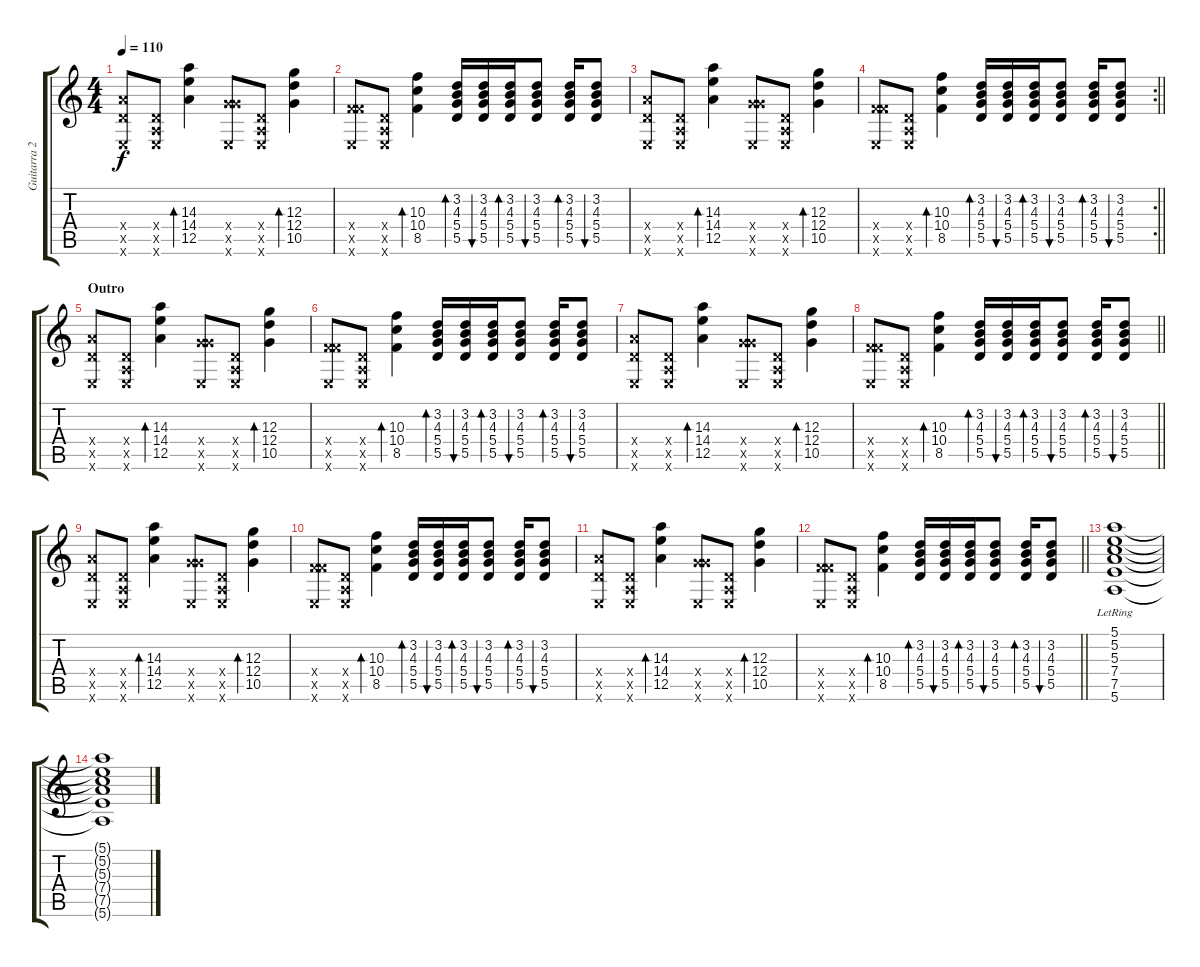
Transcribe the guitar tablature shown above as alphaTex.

\track ("Guitarra 2" "Guitarra 2") {instrument distortionguitar}
\staff {score tabs}
\tuning (E4 B3 G3 D3 A2 E2) {hide}
\ts (4 4)
\tempo 110
\clef g2
\ks c
(0.4{x} 12.5{x} 0.6{x}).8{dy f} (0.4{x} 0.5{x} 0.6{x}).8 (14.3 14.4 12.5).4{bd 60} (5.4{x} 10.5{x} 0.6{x}).8 (0.4{x} 0.5{x} 0.6{x}).8 (12.3 12.4 10.5).4{bd 60} |
(3.4{x} 8.5{x} 0.6{x}).8 (0.4{x} 0.5{x} 0.6{x}).8 (10.3 10.4 8.5).4{bd 60} (3.2 4.3 5.4 5.5).16{bd 60} (3.2 4.3 5.4 5.5).16{bu 60} (3.2 4.3 5.4 5.5).16{bd 60} (3.2 4.3 5.4 5.5).8{bu 60} (3.2 4.3 5.4 5.5).16{bd 60} (3.2 4.3 5.4 5.5).8{bu 60} |
(0.4{x} 12.5{x} 0.6{x}).8 (0.4{x} 0.5{x} 0.6{x}).8 (14.3 14.4 12.5).4{bd 60} (5.4{x} 10.5{x} 0.6{x}).8 (0.4{x} 0.5{x} 0.6{x}).8 (12.3 12.4 10.5).4{bd 60} |
\rc 2
\barLineRight lightlight
(3.4{x} 8.5{x} 0.6{x}).8 (0.4{x} 0.5{x} 0.6{x}).8 (10.3 10.4 8.5).4{bd 60} (3.2 4.3 5.4 5.5).16{bd 60} (3.2 4.3 5.4 5.5).16{bu 60} (3.2 4.3 5.4 5.5).16{bd 60} (3.2 4.3 5.4 5.5).8{bu 60} (3.2 4.3 5.4 5.5).16{bd 60} (3.2 4.3 5.4 5.5).8{bu 60} |
\section ("" "Outro")
(0.4{x} 12.5{x} 0.6{x}).8 (0.4{x} 0.5{x} 0.6{x}).8 (14.3 14.4 12.5).4{bd 60} (5.4{x} 10.5{x} 0.6{x}).8 (0.4{x} 0.5{x} 0.6{x}).8 (12.3 12.4 10.5).4{bd 60} |
(3.4{x} 8.5{x} 0.6{x}).8 (0.4{x} 0.5{x} 0.6{x}).8 (10.3 10.4 8.5).4{bd 60} (3.2 4.3 5.4 5.5).16{bd 60} (3.2 4.3 5.4 5.5).16{bu 60} (3.2 4.3 5.4 5.5).16{bd 60} (3.2 4.3 5.4 5.5).8{bu 60} (3.2 4.3 5.4 5.5).16{bd 60} (3.2 4.3 5.4 5.5).8{bu 60} |
(0.4{x} 12.5{x} 0.6{x}).8 (0.4{x} 0.5{x} 0.6{x}).8 (14.3 14.4 12.5).4{bd 60} (5.4{x} 10.5{x} 0.6{x}).8 (0.4{x} 0.5{x} 0.6{x}).8 (12.3 12.4 10.5).4{bd 60} |
\barLineRight lightlight
(3.4{x} 8.5{x} 0.6{x}).8 (0.4{x} 0.5{x} 0.6{x}).8 (10.3 10.4 8.5).4{bd 60} (3.2 4.3 5.4 5.5).16{bd 60} (3.2 4.3 5.4 5.5).16{bu 60} (3.2 4.3 5.4 5.5).16{bd 60} (3.2 4.3 5.4 5.5).8{bu 60} (3.2 4.3 5.4 5.5).16{bd 60} (3.2 4.3 5.4 5.5).8{bu 60} |
(0.4{x} 12.5{x} 0.6{x}).8 (0.4{x} 0.5{x} 0.6{x}).8 (14.3 14.4 12.5).4{bd 60} (5.4{x} 10.5{x} 0.6{x}).8 (0.4{x} 0.5{x} 0.6{x}).8 (12.3 12.4 10.5).4{bd 60} |
(3.4{x} 8.5{x} 0.6{x}).8 (0.4{x} 0.5{x} 0.6{x}).8 (10.3 10.4 8.5).4{bd 60} (3.2 4.3 5.4 5.5).16{bd 60} (3.2 4.3 5.4 5.5).16{bu 60} (3.2 4.3 5.4 5.5).16{bd 60} (3.2 4.3 5.4 5.5).8{bu 60} (3.2 4.3 5.4 5.5).16{bd 60} (3.2 4.3 5.4 5.5).8{bu 60} |
(0.4{x} 12.5{x} 0.6{x}).8 (0.4{x} 0.5{x} 0.6{x}).8 (14.3 14.4 12.5).4{bd 60} (5.4{x} 10.5{x} 0.6{x}).8 (0.4{x} 0.5{x} 0.6{x}).8 (12.3 12.4 10.5).4{bd 60} |
\barLineRight lightlight
(3.4{x} 8.5{x} 0.6{x}).8 (0.4{x} 0.5{x} 0.6{x}).8 (10.3 10.4 8.5).4{bd 60} (3.2 4.3 5.4 5.5).16{bd 60} (3.2 4.3 5.4 5.5).16{bu 60} (3.2 4.3 5.4 5.5).16{bd 60} (3.2 4.3 5.4 5.5).8{bu 60} (3.2 4.3 5.4 5.5).16{bd 60} (3.2 4.3 5.4 5.5).8{bu 60} |
(5.1{lr} 5.2 5.3 7.4 7.5 5.6).1 |
(5.1{t} 5.2{t} 5.3{t} 7.4{t} 7.5{t} 5.6{t}).1
